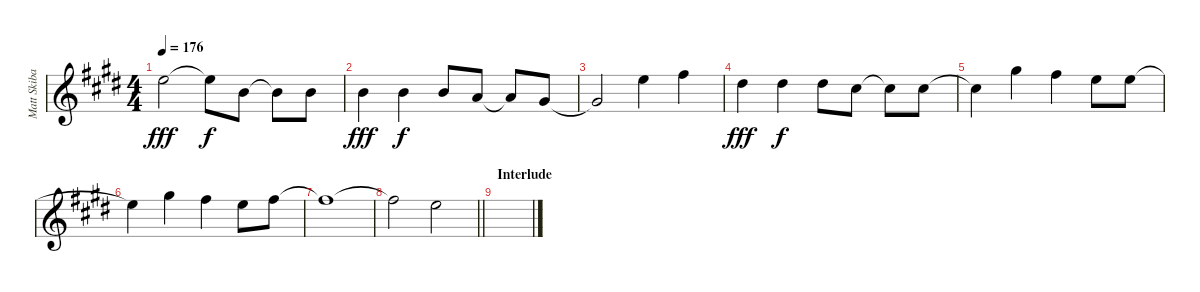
\track ("Matt Skiba - Vocals" "Matt Skiba") {instrument distortionguitar}
\staff {score}
\tuning (E4 B3 G3 D3 A2 E2) {hide}
\ts (4 4)
\tempo 176
\clef g2
\ks e
0.1.2{dy fff} 0.1{t}.8{dy f} 0.2.8 0.2{t}.8 0.2.8 |
0.2.4{dy fff} 0.2.4{dy f} 0.2.8 2.3.8 2.3{t}.8 1.3.8 |
1.3{t}.2 0.1.4 2.1.4 |
4.2.4{dy fff} 4.2.4{dy f} 8.3.8 2.2.8 2.2{t}.8 2.2.8 |
2.2{t}.4 4.1.4 2.1.4 0.1.8 0.1.8 |
0.1{t}.4 4.1.4 2.1.4 0.1.8 2.1.8 |
2.1{t}.1 |
\barLineRight lightlight
2.1{t}.2 0.1.2 |
\section ("" "Interlude")
